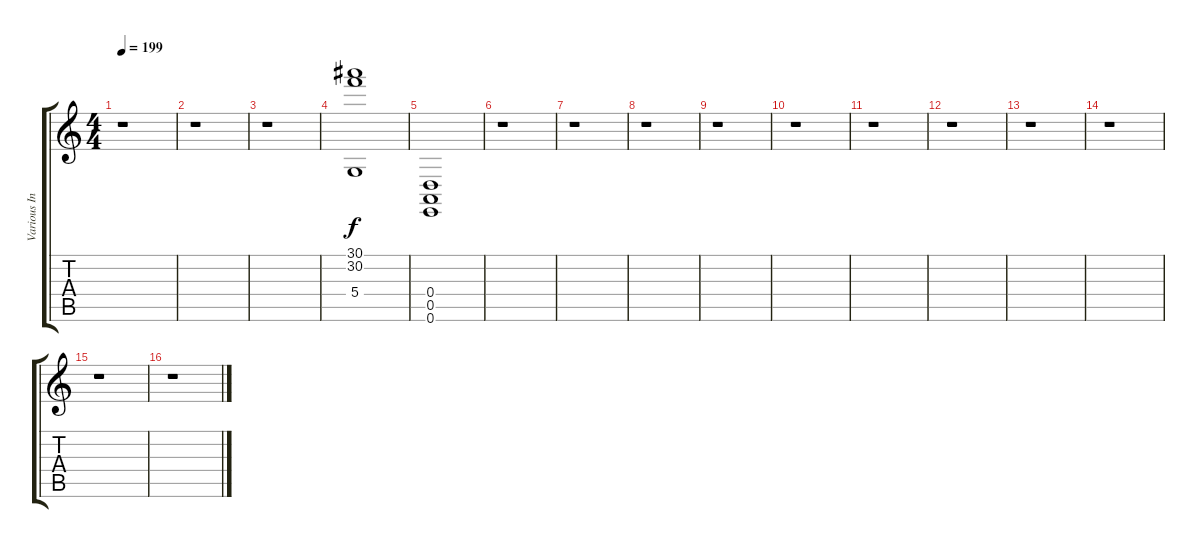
\track ("Various Ins. 2" "Various In") {instrument cello}
\staff {score tabs}
\tuning (E4 B3 G3 D3 A2 E2) {hide}
\ts (4 4)
\tempo 199
\clef g2
\ks c
r.1{dy f} |
r.1 |
r.1 |
(30.1 30.2 5.4).1{volume 14 instrument reversecymbal} |
\section ("" "")
(0.4 0.5 0.6).1{volume 16 instrument gunshot} |
r.1 |
r.1 |
r.1 |
\section ("" "")
r.1 |
r.1 |
r.1 |
r.1 |
\section ("" "")
r.1 |
r.1 |
r.1 |
r.1
